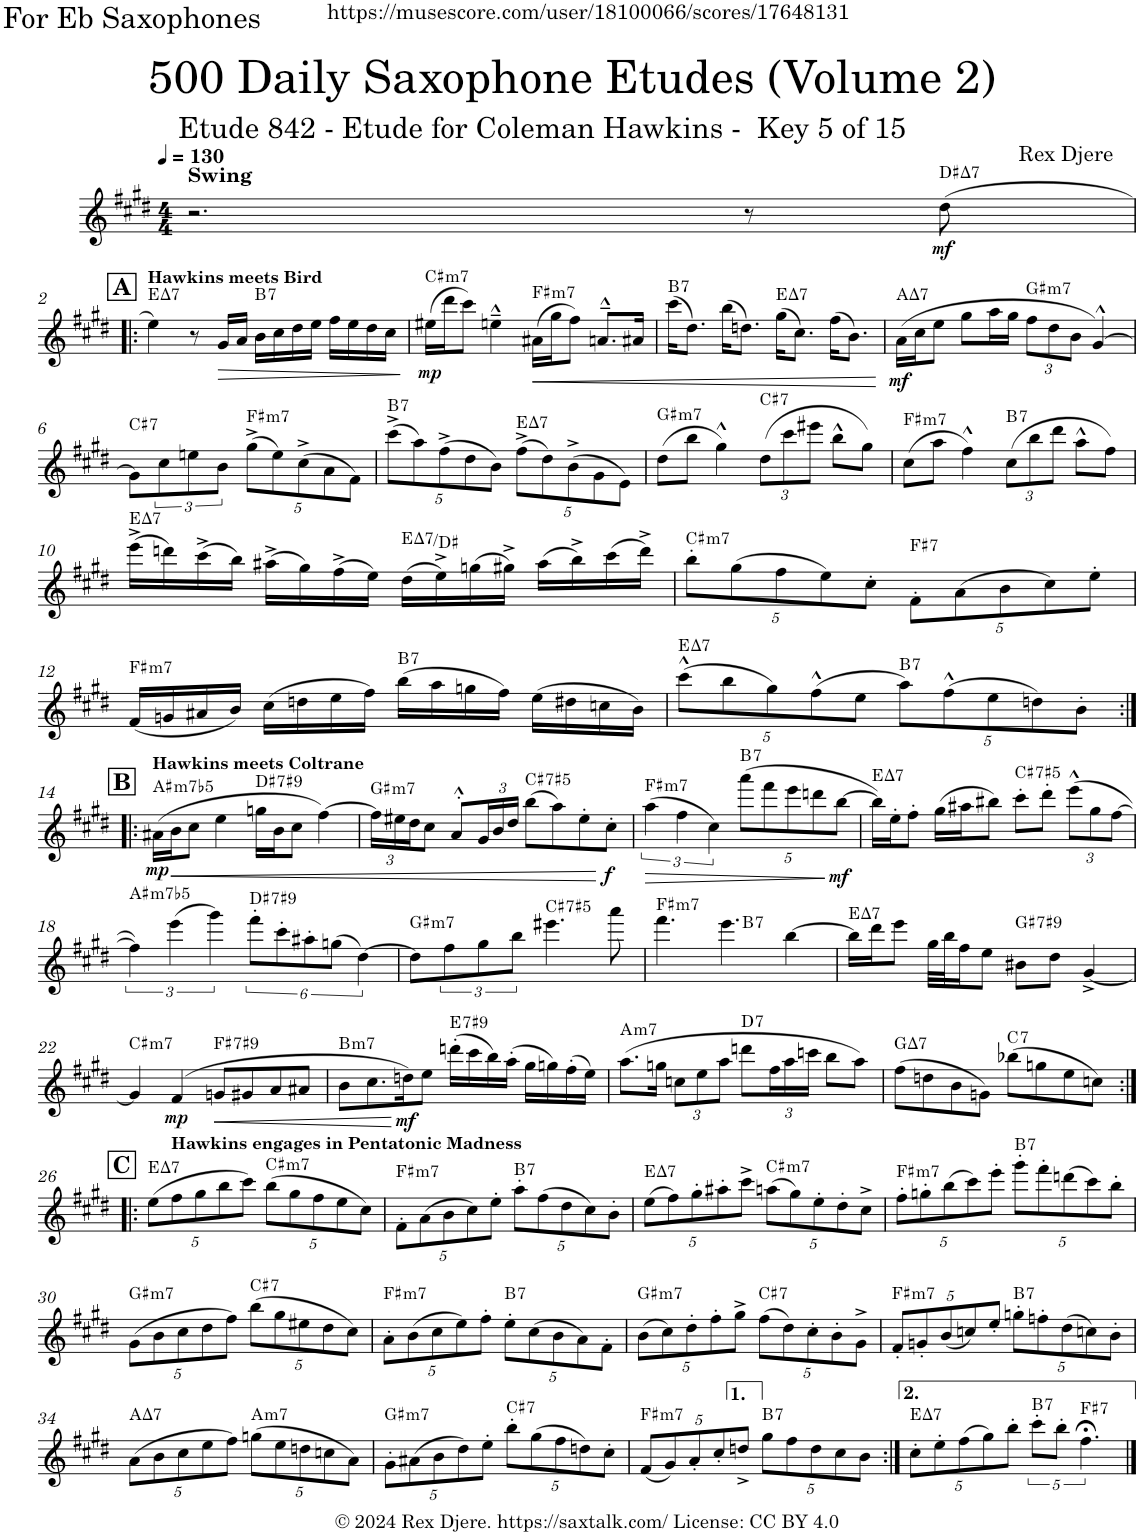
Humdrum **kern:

**kern	**dynam	**harte
*part1	*part1	*part1
*staff1	*staff1	*
*I"Alto Saxophone	*	*
*I'A. Sax.	*	*
*clefG2	*	*
*Trd5c9	*	*
*k[f#c#g#d#]	*	*
*M4/4	*	*
*MM130	*	*
=1	=1	=1
!LO:TX:a:B:t=Swing	!	!
2.r	.	.
8r	.	.
!	!LO:DY:b	!LO:H:kt=7
(8dd#\	mf	D#:maj7
!!LO:LB:g=z
!!LO:REH:place=s1:a:B:cj:fs=14:t=A
=2!|:	=2!|:	=2!|:
!LO:TX:a:B:t=Hawkins meets Bird	!	!LO:H:kt=7
4ee\)	.	E:maj7
8r	.	.
!	!LO:HP:b	!
16g#/LL	>	.
16a/JJ	.	.
!	!	!LO:H:kt=7
16b\LL	.	B:7
16cc#\	.	.
16dd#\	.	.
16ee\JJ	.	.
16ff#\LL	.	.
16ee\	.	.
16dd#\	.	.
16cc#\JJ	.	.
.	]	.
=3	=3	=3
!	!LO:DY:b	!LO:H:kt=m7
(16ee#X\LL	mp	C#:min7
16ddd#\J	.	.
8ccc#\J)	.	.
4een^^~\	.	.
!	!LO:HP:b	!LO:H:kt=m7
(16a#X\LL	<	F#:min7
16gg#\J	.	.
8ff#\J)	.	.
8.an^^~/L	.	.
16a#X/Jk	.	.
=4	=4	=4
!	!	!LO:H:kt=7
(16ccc#\KL	.	B:7
8.dd#\J)	.	.
(16bb\KL	.	.
8.ddn\J)	.	.
!	!	!LO:H:kt=7
(16gg#\KL	.	E:maj7
8.cc#\J)	.	.
(16ff#\KL	.	.
8.b\J)	.	.
.	[	.
=5	=5	=5
!	!LO:DY:b	!LO:H:kt=7
(16a\LL	mf	A:maj7
16cc#\J	.	.
8ee\J	.	.
8gg#\L	.	.
16aa\L	.	.
16gg#\JJ	.	.
*Xbrackettup	*	*
!	!	!LO:H:kt=m7
12ff#\L	.	G#:min7
12dd#\	.	.
12b\J	.	.
[4g#^^/)	.	.
!!LO:LB:g=z
=6	=6	=6
!	!	!LO:H:kt=7
8g#\L]	.	C#:7
8cc#\	.	.
8een\	.	.
8b\J	.	.
!	!	!LO:H:kt=m7
(10gg#^\L	.	F#:min7
10ee\)	.	.
(10cc#^\	.	.
10a\	.	.
10f#\J)	.	.
=7	=7	=7
!	!	!LO:H:kt=7
(10ccc#^\L	.	B:7
10aa\)	.	.
(10ff#^\	.	.
10dd#\	.	.
10b\J)	.	.
!	!	!LO:H:kt=7
(10ff#^\L	.	E:maj7
10dd#\)	.	.
(10b^\	.	.
10g#\	.	.
10e\J)	.	.
=8	=8	=8
!	!	!LO:H:kt=m7
(8dd#\L	.	G#:min7
8bb\J	.	.
4gg#^^\)	.	.
!	!	!LO:H:kt=7
(12dd#\L	.	C#:7
12ccc#\	.	.
12eee#X\J	.	.
8bb^^\L	.	.
8gg#\J)	.	.
=9	=9	=9
!	!	!LO:H:kt=m7
(8cc#\L	.	F#:min7
8aa\J	.	.
4ff#^^\)	.	.
!	!	!LO:H:kt=7
(12cc#\L	.	B:7
12bb\	.	.
12ddd#\J	.	.
8aa^^\L	.	.
8ff#\J)	.	.
!!LO:LB:g=z
=10	=10	=10
!	!	!LO:H:kt=7
(16eee^\LL	.	E:maj7
16dddn\)	.	.
(16ccc#^\	.	.
16bb\JJ)	.	.
(16aa#X^\LL	.	.
16gg#\)	.	.
(16ff#^\	.	.
16ee\JJ)	.	.
!	!	!LO:H:kt=7
(16dd#\LL	.	E:maj7/7
16ee^\)	.	.
(16ggn\	.	.
16gg#X^\JJ)	.	.
(16aa#\LL	.	.
16bb^\)	.	.
(16ccc#\	.	.
16ddd^\JJ)	.	.
=11	=11	=11
!	!	!LO:H:kt=m7
10bb'\L	.	C#:min7
(10gg#\	.	.
10ff#\	.	.
10ee\)	.	.
10cc#'\J	.	.
!	!	!LO:H:kt=7
10f#'\L	.	F#:7
(10a\	.	.
10b\	.	.
10cc#\)	.	.
10ee'\J	.	.
!!LO:LB:g=z
=12	=12	=12
!	!	!LO:H:kt=m7
(16f#/LL	.	F#:min7
16gn/	.	.
16a#X/	.	.
16b/JJ)	.	.
(16cc#\LL	.	.
16ddn\	.	.
16ee\	.	.
16ff#\JJ)	.	.
!	!	!LO:H:kt=7
(16bb\LL	.	B:7
16aa\	.	.
16ggn\	.	.
16ff#\JJ)	.	.
(16ee\LL	.	.
16dd#X\	.	.
16ccn\	.	.
16b\JJ)	.	.
=13	=13	=13
!	!	!LO:H:kt=7
(10ccc#^^\L	.	E:maj7
10bb\	.	.
10gg#\)	.	.
(10ff#^^\	.	.
10ee\J	.	.
!	!	!LO:H:kt=7
10aa\L)	.	B:7
(10ff#^^\	.	.
10ee\	.	.
10ddn\)	.	.
10b'\J	.	.
!!LO:LB:g=z
!!LO:REH:place=s1:a:B:cj:fs=14:t=B
=14:|!|:	=14:|!|:	=14:|!|:
!LO:TX:a:B:t=Hawkins meets Coltrane	!	!
!	!LO:DY:b	!LO:H:kt=m7b5
(16a#X\LL	mp	A#:hdim7
!	!LO:HP:b	!
16b\J	<	.
8cc#\J	.	.
4ee\	.	.
!	!	!LO:H:kt=7
16ggn\LL	.	D#:7(#9)
16b\J	.	.
8cc#\J	.	.
[4ff#\)	.	.
=15	=15	=15
!	!	!LO:H:kt=m7
24ff#\LL]	.	G#:min7
24ee#X\	.	.
24dd#\J	.	.
8cc#\J	.	.
8a^^'/L	.	.
24g#/L	.	.
24b/	.	.
24dd#/JJ	.	.
!	!	!LO:H:kt=7
(8bb\L	.	C#:(3,#5,b7)
8aa\)	.	.
8ee#'\	.	.
!	!LO:DY:n=1:b	!
8cc#'\J	[ f	.
=16	=16	=16
*brackettup	*	*
!	!LO:HP:b	!LO:H:kt=m7
(6aa\	>	F#:min7
6ff#\	.	.
6cc#\)	.	.
*Xbrackettup	*	*
!	!	!LO:H:kt=7
(10aaa\L	.	B:7
10fff#\	.	.
10eee\	.	.
10dddn\	.	.
!	!LO:DY:n=1:b	!
[10bb\J	] mf	.
=17	=17	=17
!	!	!LO:H:kt=7
16bb\LL])	.	E:maj7
16ee'\J	.	.
8ff#'\J	.	.
(16gg#\LL	.	.
16aa#X\J	.	.
8bb#X\J)	.	.
!	!	!LO:H:kt=7
8ccc#'\L	.	C#:(3,#5,b7)
8ddd#'\J	.	.
(12eee^^\L	.	.
12gg#\	.	.
[12ff#\J	.	.
!!LO:LB:g=z
=18	=18	=18
*brackettup	*	*
!	!	!LO:H:kt=m7b5
6ff#\])	.	A#:hdim7
(6eee\	.	.
6ggg#\)	.	.
!	!	!LO:H:kt=7
12fff#'\L	.	D#:7(#9)
12ccc#'\	.	.
12aa#X'\	.	.
(12ggn\J	.	.
[6dd#\)	.	.
=19	=19	=19
!	!	!LO:H:kt=m7
8dd#\L]	.	G#:min7
8ff#\	.	.
8gg#\	.	.
8bb\J	.	.
!	!	!LO:H:kt=7
4.eee#X\	.	C#:(3,#5,b7)
8aaa\	.	.
=20	=20	=20
!	!	!LO:H:kt=m7
*^	*	*
4.fff#\	2ryy	.	F#:min7
4.eee\	.	.	.
!	!	!	!LO:H:kt=7
.	2ryy	.	B:7
[4bb\	.	.	.
=21	=21	=21	=21
!	!	!	!LO:H:kt=7
*v	*v	*	*
16bb\LL]	.	E:maj7
16ddd#\J	.	.
8eee\J	.	.
32gg#\LLL	.	.
32bb\J	.	.
16ff#\J	.	.
8ee\J	.	.
!	!	!LO:H:kt=7
8b#X\L	.	G#:7(#9)
8dd#\J	.	.
[4g#^/	.	.
!!LO:LB:g=z
=22	=22	=22
!	!	!LO:H:kt=m7
4g#/]	.	C#:min7
!	!LO:DY:b	!
(4f#/	mp	.
!	!LO:HP:b	!LO:H:kt=7
8gn/L	<	F#:7(#9)
8g#X/	.	.
8a/	.	.
8a#X/J	.	.
=23	=23	=23
!	!	!LO:H:kt=m7
8b\L	.	B:min7
8.cc#\	.	.
!	!LO:DY:n=1:b	!
16ddn\K)	[ mf	.
8ee\J	.	.
!	!	!LO:H:kt=7
(16dddn'\LL	.	E:7(#9)
16ccc#\	.	.
16bb\)	.	.
(16aa'\JJ	.	.
16gg#\LL	.	.
16ggn\)	.	.
(16ff#'\	.	.
16ee\JJ)	.	.
=24	=24	=24
!	!	!LO:H:kt=m7
(8.aa\L	.	A:min7
16ggn\Jk	.	.
*Xbrackettup	*	*
12ccn\L	.	.
12ee\	.	.
12aa\J	.	.
!	!	!LO:H:kt=7
8dddn\L	.	D:7
24ff#\L	.	.
24aa\	.	.
24cccn\JJ	.	.
8bb\L	.	.
8aa\J)	.	.
=25	=25	=25
!	!	!LO:H:kt=7
(8ff#\L	.	G:maj7
8ddn\	.	.
8b\	.	.
8gn\J)	.	.
!	!	!LO:H:kt=7
(8bb-X\L	.	C:7
8ggn\	.	.
8ee\	.	.
8ccn\J)	.	.
!!LO:LB:g=z
!!LO:REH:place=s1:a:B:cj:fs=14:t=C
=26:|!|:	=26:|!|:	=26:|!|:
!	!	!LO:H:kt=7
(10ee\L	.	E:maj7
!LO:TX:a:B:t=Hawkins engages in Pentatonic Madness	!	!
10ff#\	.	.
10gg#\	.	.
10bb\	.	.
10ccc#\J)	.	.
!	!	!LO:H:kt=m7
(10bb\L	.	C#:min7
10gg#\	.	.
10ff#\	.	.
10ee\	.	.
10cc#\J)	.	.
=27	=27	=27
!	!	!LO:H:kt=m7
10f#'\L	.	F#:min7
(10a\	.	.
10b\	.	.
10cc#\)	.	.
10ee'\J	.	.
!	!	!LO:H:kt=7
10aa'\L	.	B:7
(10ff#\	.	.
10dd#\	.	.
10cc#\)	.	.
10b'\J	.	.
=28	=28	=28
!	!	!LO:H:kt=7
(10ee\L	.	E:maj7
10ff#\)	.	.
10gg#'\	.	.
10aa#X'\	.	.
10ccc#^\J	.	.
!	!	!LO:H:kt=m7
(10aan\L	.	C#:min7
10gg#\)	.	.
10ee'\	.	.
10dd#'\	.	.
10cc#^\J	.	.
=29	=29	=29
!	!	!LO:H:kt=m7
10ff#'\L	.	F#:min7
10ggn'\	.	.
(10bb\	.	.
10ccc#\)	.	.
10eee'\J	.	.
!	!	!LO:H:kt=7
10ggg#'\L	.	B:7
10fff#'\	.	.
(10dddn\	.	.
10ccc#\)	.	.
10bb'\J	.	.
!!LO:LB:g=z
=30	=30	=30
!	!	!LO:H:kt=m7
(10g#\L	.	G#:min7
10b\	.	.
10cc#\	.	.
10dd#\	.	.
10ff#\J)	.	.
!	!	!LO:H:kt=7
(10bb\L	.	C#:7
10gg#\	.	.
10ee#X\	.	.
10dd#\	.	.
10cc#\J)	.	.
=31	=31	=31
!	!	!LO:H:kt=m7
10a'\L	.	F#:min7
(10b\	.	.
10cc#\	.	.
10ee\)	.	.
10ff#'\J	.	.
!	!	!LO:H:kt=7
10ee'\L	.	B:7
(10cc#\	.	.
10b\	.	.
10a\)	.	.
10f#'\J	.	.
=32	=32	=32
!	!	!LO:H:kt=m7
(10b\L	.	G#:min7
10cc#\)	.	.
10dd#'\	.	.
10ff#'\	.	.
10gg#^\J	.	.
!	!	!LO:H:kt=7
(10ff#\L	.	C#:7
10dd#\)	.	.
10cc#'\	.	.
10b'\	.	.
10g#^\J	.	.
=33	=33	=33
!	!	!LO:H:kt=m7
10f#'/L	.	F#:min7
10gn'/	.	.
(10b/	.	.
10ccn/)	.	.
10ee'/J	.	.
!	!	!LO:H:kt=7
10ggn'\L	.	B:7
10ffn'\	.	.
(10dd#\	.	.
10ccn\)	.	.
10b'\J	.	.
!!LO:LB:g=z
=34	=34	=34
!	!	!LO:H:kt=7
(10a\L	.	A:maj7
10b\	.	.
10cc#\	.	.
10ee\	.	.
10ff#\J)	.	.
!	!	!LO:H:kt=m7
(10ggn\L	.	A:min7
10ee\	.	.
10ddn\	.	.
10ccn\	.	.
10a\J)	.	.
=35	=35	=35
!	!	!LO:H:kt=m7
10g#'\L	.	G#:min7
(10a#X\	.	.
10b\	.	.
10dd#\)	.	.
10ee'\J	.	.
!	!	!LO:H:kt=7
10bb'\L	.	C#:7
(10gg#\	.	.
10ff#\	.	.
10ddn\)	.	.
10cc#'\J	.	.
=36	=36	=36
!	!	!LO:H:kt=m7
(10f#/L	.	F#:min7
10g#/)	.	.
10a'/	.	.
10cc#'/	.	.
10ddn^/J	.	.
!	!	!LO:H:kt=7
10gg#\L	.	B:7
10ff#\	.	.
10dd\	.	.
10cc#\	.	.
10b\J	.	.
=37:|!	=37:|!	=37:|!
!	!	!LO:H:kt=7
10cc#'\L	.	E:maj7
10ee'\	.	.
(10ff#\	.	.
10gg#\)	.	.
10bb'\J	.	.
*brackettup	*	*
!	!	!LO:H:kt=7
10ccc#'\L	.	B:7
10bb'\J	.	.
!	!	!LO:H:kt=7
5.ff#;<\	.	F#:7
==	==	==
*-	*-	*-
